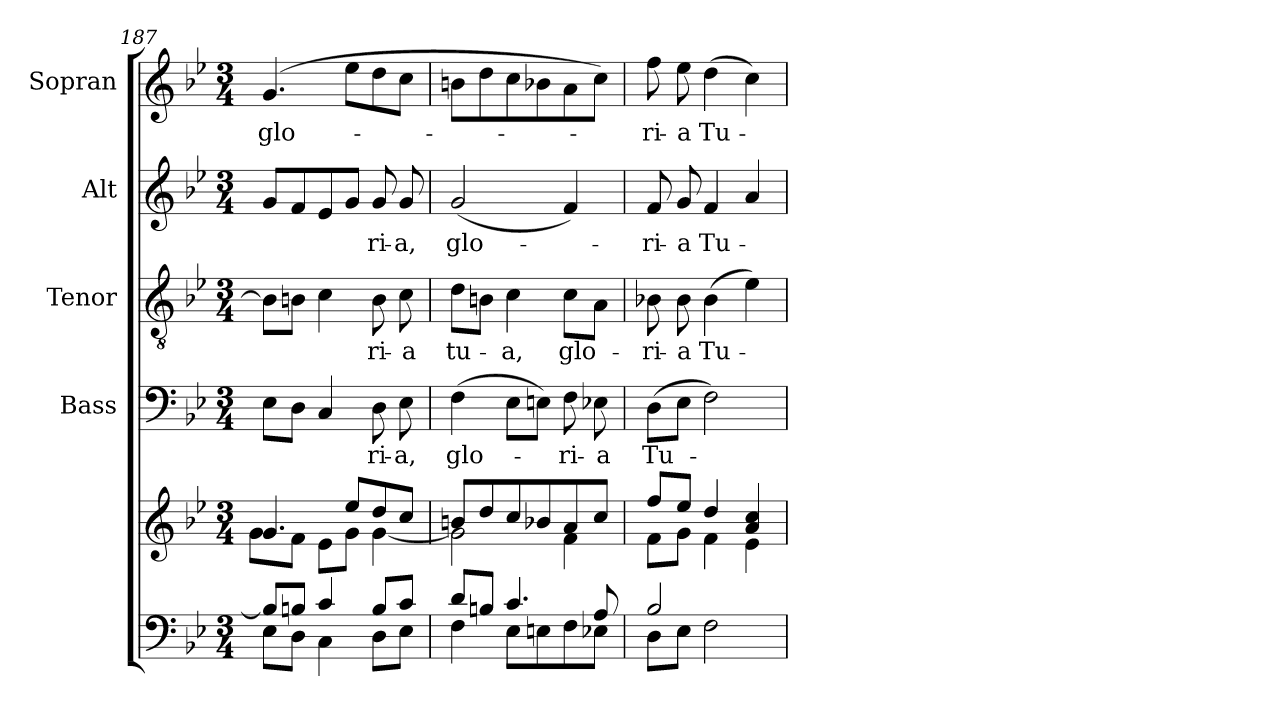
**kern	**kern	**kern	**text	**kern	**text	**kern	**text	**kern	**text
*part5	*part5	*part4	*part4	*part3	*part3	*part2	*part2	*part1	*part1
*staff6	*staff5	*staff4	*staff4	*staff3	*staff3	*staff2	*staff2	*staff1	*staff1
*	*	*I"Bass	*	*I"Tenor	*	*I"Alt	*	*I"Sopran	*
*	*	*I'B.	*	*I'T.	*	*I'A.	*	*I'S.	*
*clefF4	*clefG2	*clefF4	*	*clefGv2	*	*clefG2	*	*clefG2	*
*k[b-e-]	*k[b-e-]	*k[b-e-]	*	*k[b-e-]	*	*k[b-e-]	*	*k[b-e-]	*
*B-:	*B-:	*B-:	*	*B-:	*	*B-:	*	*B-:	*
*M3/4	*M3/4	*M3/4	*	*M3/4	*	*M3/4	*	*M3/4	*
=187	=187	=187	=187	=187	=187	=187	=187	=187	=187
*^	*^	*	*	*	*	*	*	*	*
!	!	!	!	!	!	!	!	!	!	!	!LO:LY:b
8B-/L]	8E-\L	4.g/	8g\L	8E-\L	.	8B-\L]	.	8g/L	.	(4.g/	glo-
8Bn/J	8D\J	.	8f\J	8D\J	.	8Bn\J	.	8f/	.	.	.
4c/	4C\	.	8e-\L	4C/	.	4c\	.	8e-/	.	.	.
.	.	8ee-/L	8g\J	.	.	.	.	8g/J	.	8ee-\L	.
!	!	!	!	!	!LO:LY:b	!	!LO:LY:b	!	!LO:LY:b	!	!
8B/L	8D\L	8dd/	[<4g\	8D\	-ri-	8B\	-ri-	8g/	-ri-	8dd\	.
!	!	!	!	!	!LO:LY:b	!	!LO:LY:b	!	!LO:LY:b	!	!
8c/J	8E-\J	8cc/J	.	8E-\	-a,	8c\	-a	8g/	-a,	8cc\J	.
=188	=188	=188	=188	=188	=188	=188	=188	=188	=188	=188	=188
!	!	!	!	!	!LO:LY:b	!	!LO:LY:b	!	!LO:LY:b	!	!
8d/L	4F\	8bn/L	2g\]	(>4F\	glo-	8d\L	tu-	(<2g/	glo-	8bn\L	.
8Bn/J	.	8dd/	.	.	.	8Bn\J	.	.	.	8dd\	.
!	!	!	!	!	!	!	!LO:LY:b	!	!	!	!
4.c/	8E-\L	8cc/	.	8E-\L	.	4c\	-a,	.	.	8cc\	.
.	8En\	8b-X/	.	8En\J)	.	.	.	.	.	8b-X\	.
!	!	!	!	!	!LO:LY:b	!	!LO:LY:b	!	!	!	!
.	8F\	8a/	4f\	8F\	-ri-	8c\L	glo-	4f/)	.	8a\	.
!	!	!	!	!	!LO:LY:b	!	!	!	!	!	!
8A/	8E-X\J	8cc/J	.	8E-X\	-a	8A\J	.	.	.	8cc\J)	.
=189	=189	=189	=189	=189	=189	=189	=189	=189	=189	=189	=189
!	!	!	!	!	!LO:LY:b	!	!LO:LY:b	!	!LO:LY:b	!	!LO:LY:b
2B-/	8D\L	8ff/L	8f\L	(>8D\L	Tu-	8B-X\	-ri-	8f/	-ri-	8ff\	-ri-
!	!	!	!	!	!	!	!LO:LY:b	!	!LO:LY:b	!	!LO:LY:b
.	8E-\J	8ee-/J	8g\J	8E-\J	.	8B-\	-a	8g/	-a	8ee-\	-a
!	!	!	!	!	!	!	!LO:LY:b	!	!LO:LY:b	!	!LO:LY:b
.	2F\	4dd/	4f\	2F\)	.	(>4B-\	Tu-	4f/	Tu-	(>4dd\	Tu-
4ryy	.	4a/ 4cc/	4e-\	.	.	4e-\)	.	4a/	.	4cc\)	.
*v	*v	*	*	*	*	*	*	*	*	*	*
*	*v	*v	*	*	*	*	*	*	*	*
=	=	=	=	=	=	=	=	=	=
*-	*-	*-	*-	*-	*-	*-	*-	*-	*-
